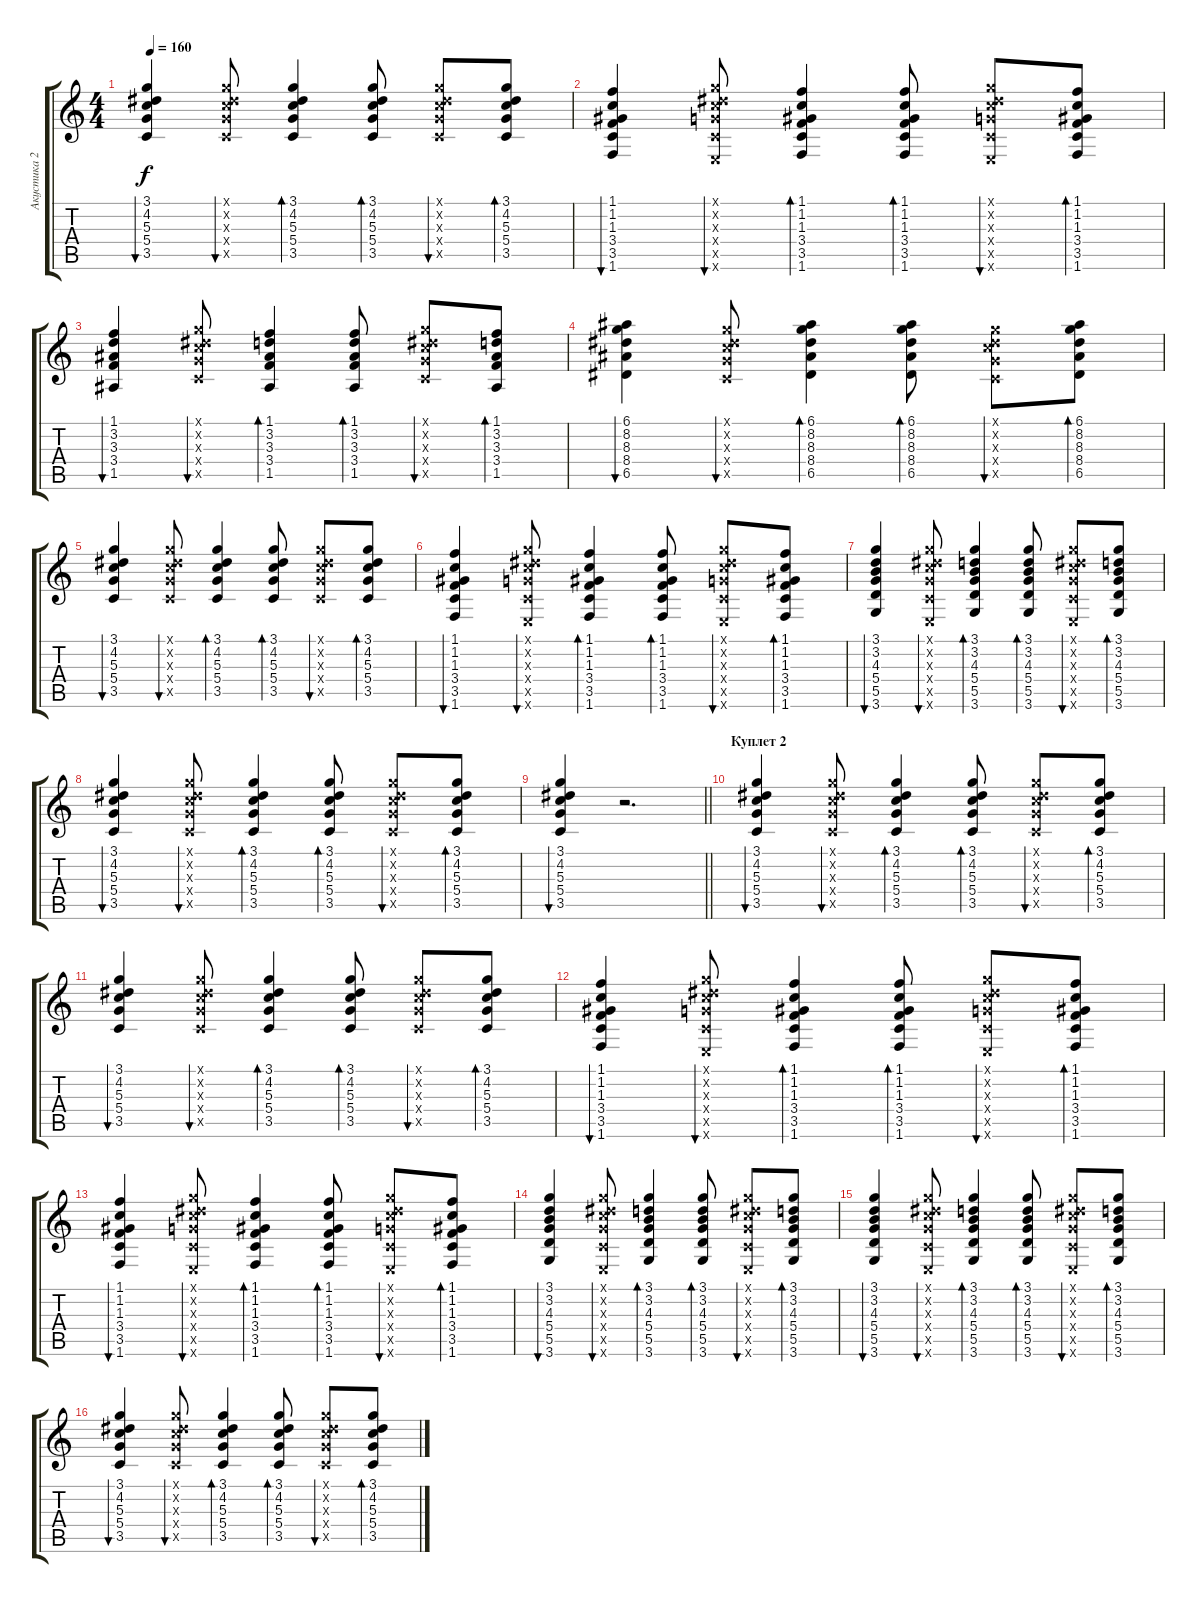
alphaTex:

\track ("Акустика 2" "Акустика 2") {instrument acousticguitarsteel}
\staff {score tabs}
\tuning (E4 B3 G3 D3 A2 E2) {hide}
\ts (4 4)
\tempo 160
\clef g2
\ks c
(3.1 4.2 5.3 5.4 3.5).4{bu 60 dy f} (3.1{x} 4.2{x} 5.3{x} 5.4{x} 3.5{x}).8{bu 60} (3.1 4.2 5.3 5.4 3.5).4{bd 60} (3.1 4.2 5.3 5.4 3.5).8{bd 60} (3.1{x} 4.2{x} 5.3{x} 5.4{x} 3.5{x}).8{bu 60} (3.1 4.2 5.3 5.4 3.5).8{bd 60} |
(1.1 1.2 1.3 3.4 3.5 1.6).4{bu 60} (3.1{x} 4.2{x} 5.3{x} 5.4{x} 3.5{x} 0.6{x}).8{bu 60} (1.1 1.2 1.3 3.4 3.5 1.6).4{bd 60} (1.1 1.2 1.3 3.4 3.5 1.6).8{bd 60} (3.1{x} 4.2{x} 5.3{x} 5.4{x} 3.5{x} 0.6{x}).8{bu 60} (1.1 1.2 1.3 3.4 3.5 1.6).8{bd 60} |
(1.1 3.2 3.3 3.4 1.5).4{bu 60} (3.1{x} 4.2{x} 5.3{x} 5.4{x} 3.5{x}).8{bu 60} (1.1 3.2 3.3 3.4 1.5).4{bd 60} (1.1 3.2 3.3 3.4 1.5).8{bd 60} (3.1{x} 4.2{x} 5.3{x} 5.4{x} 3.5{x}).8{bu 60} (1.1 3.2 3.3 3.4 1.5).8{bd 60} |
(6.1 8.2 8.3 8.4 6.5).4{bu 60} (3.1{x} 4.2{x} 5.3{x} 5.4{x} 3.5{x}).8{bu 60} (6.1 8.2 8.3 8.4 6.5).4{bd 60} (6.1 8.2 8.3 8.4 6.5).8{bd 60} (3.1{x} 4.2{x} 5.3{x} 5.4{x} 3.5{x}).8{bu 60} (6.1 8.2 8.3 8.4 6.5).8{bd 60} |
(3.1 4.2 5.3 5.4 3.5).4{bu 60} (3.1{x} 4.2{x} 5.3{x} 5.4{x} 3.5{x}).8{bu 60} (3.1 4.2 5.3 5.4 3.5).4{bd 60} (3.1 4.2 5.3 5.4 3.5).8{bd 60} (3.1{x} 4.2{x} 5.3{x} 5.4{x} 3.5{x}).8{bu 60} (3.1 4.2 5.3 5.4 3.5).8{bd 60} |
(1.1 1.2 1.3 3.4 3.5 1.6).4{bu 60} (3.1{x} 4.2{x} 5.3{x} 5.4{x} 3.5{x} 0.6{x}).8{bu 60} (1.1 1.2 1.3 3.4 3.5 1.6).4{bd 60} (1.1 1.2 1.3 3.4 3.5 1.6).8{bd 60} (3.1{x} 4.2{x} 5.3{x} 5.4{x} 3.5{x} 0.6{x}).8{bu 60} (1.1 1.2 1.3 3.4 3.5 1.6).8{bd 60} |
(3.1 3.2 4.3 5.4 5.5 3.6).4{bu 60} (3.1{x} 4.2{x} 5.3{x} 5.4{x} 3.5{x} 0.6{x}).8{bu 60} (3.1 3.2 4.3 5.4 5.5 3.6).4{bd 60} (3.1 3.2 4.3 5.4 5.5 3.6).8{bd 60} (3.1{x} 4.2{x} 5.3{x} 5.4{x} 3.5{x} 0.6{x}).8{bu 60} (3.1 3.2 4.3 5.4 5.5 3.6).8{bd 60} |
(3.1 4.2 5.3 5.4 3.5).4{bu 60} (3.1{x} 4.2{x} 5.3{x} 5.4{x} 3.5{x}).8{bu 60} (3.1 4.2 5.3 5.4 3.5).4{bd 60} (3.1 4.2 5.3 5.4 3.5).8{bd 60} (3.1{x} 4.2{x} 5.3{x} 5.4{x} 3.5{x}).8{bu 60} (3.1 4.2 5.3 5.4 3.5).8{bd 60} |
\barLineRight lightlight
(3.1 4.2 5.3 5.4 3.5).4{bu 60} r.2{d} |
\section ("" "Куплет 2")
(3.1 4.2 5.3 5.4 3.5).4{bu 60} (3.1{x} 4.2{x} 5.3{x} 5.4{x} 3.5{x}).8{bu 60} (3.1 4.2 5.3 5.4 3.5).4{bd 60} (3.1 4.2 5.3 5.4 3.5).8{bd 60} (3.1{x} 4.2{x} 5.3{x} 5.4{x} 3.5{x}).8{bu 60} (3.1 4.2 5.3 5.4 3.5).8{bd 60} |
(3.1 4.2 5.3 5.4 3.5).4{bu 60} (3.1{x} 4.2{x} 5.3{x} 5.4{x} 3.5{x}).8{bu 60} (3.1 4.2 5.3 5.4 3.5).4{bd 60} (3.1 4.2 5.3 5.4 3.5).8{bd 60} (3.1{x} 4.2{x} 5.3{x} 5.4{x} 3.5{x}).8{bu 60} (3.1 4.2 5.3 5.4 3.5).8{bd 60} |
(1.1 1.2 1.3 3.4 3.5 1.6).4{bu 60} (3.1{x} 4.2{x} 5.3{x} 5.4{x} 3.5{x} 0.6{x}).8{bu 60} (1.1 1.2 1.3 3.4 3.5 1.6).4{bd 60} (1.1 1.2 1.3 3.4 3.5 1.6).8{bd 60} (3.1{x} 4.2{x} 5.3{x} 5.4{x} 3.5{x} 0.6{x}).8{bu 60} (1.1 1.2 1.3 3.4 3.5 1.6).8{bd 60} |
(1.1 1.2 1.3 3.4 3.5 1.6).4{bu 60} (3.1{x} 4.2{x} 5.3{x} 5.4{x} 3.5{x} 0.6{x}).8{bu 60} (1.1 1.2 1.3 3.4 3.5 1.6).4{bd 60} (1.1 1.2 1.3 3.4 3.5 1.6).8{bd 60} (3.1{x} 4.2{x} 5.3{x} 5.4{x} 3.5{x} 0.6{x}).8{bu 60} (1.1 1.2 1.3 3.4 3.5 1.6).8{bd 60} |
(3.1 3.2 4.3 5.4 5.5 3.6).4{bu 60} (3.1{x} 4.2{x} 5.3{x} 5.4{x} 3.5{x} 0.6{x}).8{bu 60} (3.1 3.2 4.3 5.4 5.5 3.6).4{bd 60} (3.1 3.2 4.3 5.4 5.5 3.6).8{bd 60} (3.1{x} 4.2{x} 5.3{x} 5.4{x} 3.5{x} 0.6{x}).8{bu 60} (3.1 3.2 4.3 5.4 5.5 3.6).8{bd 60} |
(3.1 3.2 4.3 5.4 5.5 3.6).4{bu 60} (3.1{x} 4.2{x} 5.3{x} 5.4{x} 3.5{x} 0.6{x}).8{bu 60} (3.1 3.2 4.3 5.4 5.5 3.6).4{bd 60} (3.1 3.2 4.3 5.4 5.5 3.6).8{bd 60} (3.1{x} 4.2{x} 5.3{x} 5.4{x} 3.5{x} 0.6{x}).8{bu 60} (3.1 3.2 4.3 5.4 5.5 3.6).8{bd 60} |
(3.1 4.2 5.3 5.4 3.5).4{bu 60} (3.1{x} 4.2{x} 5.3{x} 5.4{x} 3.5{x}).8{bu 60} (3.1 4.2 5.3 5.4 3.5).4{bd 60} (3.1 4.2 5.3 5.4 3.5).8{bd 60} (3.1{x} 4.2{x} 5.3{x} 5.4{x} 3.5{x}).8{bu 60} (3.1 4.2 5.3 5.4 3.5).8{bd 60}
